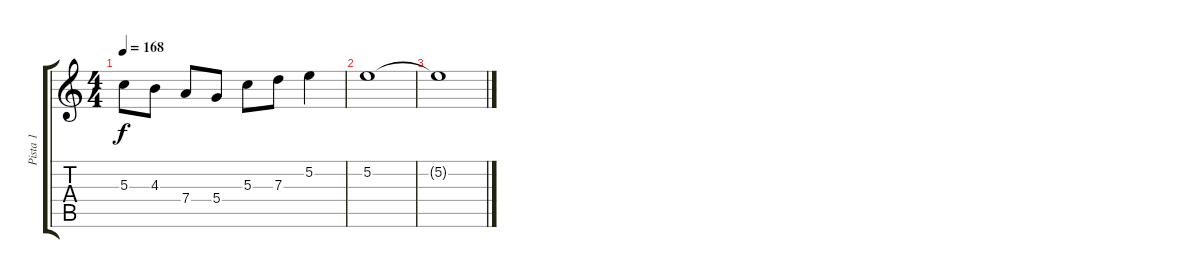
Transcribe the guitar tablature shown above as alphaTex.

\track ("Pista 1" "Pista 1") {instrument distortionguitar}
\staff {score tabs}
\tuning (E4 B3 G3 D3 A2 E2) {hide}
\ts (4 4)
\tempo 168
\clef g2
\ks c
5.3.8{dy f} 4.3.8 7.4.8 5.4.8 5.3.8 7.3.8 5.2.4 |
5.2.1{volume 5} |
5.2{t}.1
